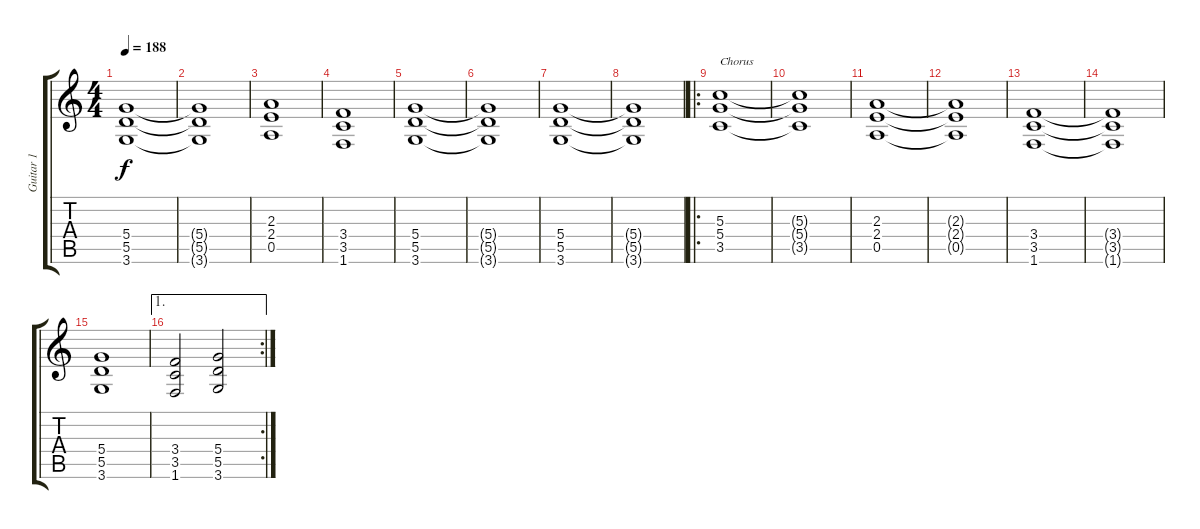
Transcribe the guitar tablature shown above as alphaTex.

\track ("Guitar 1" "Guitar 1") {instrument distortionguitar}
\staff {score tabs}
\tuning (E4 B3 G3 D3 A2 E2) {hide}
\ts (4 4)
\tempo 188
\clef g2
\ks c
(5.4 5.5 3.6).1{dy f} |
(5.4{t} 5.5{t} 3.6{t}).1 |
(2.3 2.4 0.5).1 |
(3.4 3.5 1.6).1 |
(5.4 5.5 3.6).1 |
(5.4{t} 5.5{t} 3.6{t}).1 |
(5.4 5.5 3.6).1 |
(5.4{t} 5.5{t} 3.6{t}).1 |
\ro
(5.3 5.4 3.5).1{txt "Chorus"} |
(5.3{t} 5.4{t} 3.5{t}).1 |
(2.3 2.4 0.5).1 |
(2.3{t} 2.4{t} 0.5{t}).1 |
(3.4 3.5 1.6).1 |
(3.4{t} 3.5{t} 1.6{t}).1 |
(5.4 5.5 3.6).1 |
\ae 1
\rc 2
(3.4 3.5 1.6).2 (5.4 5.5 3.6).2
